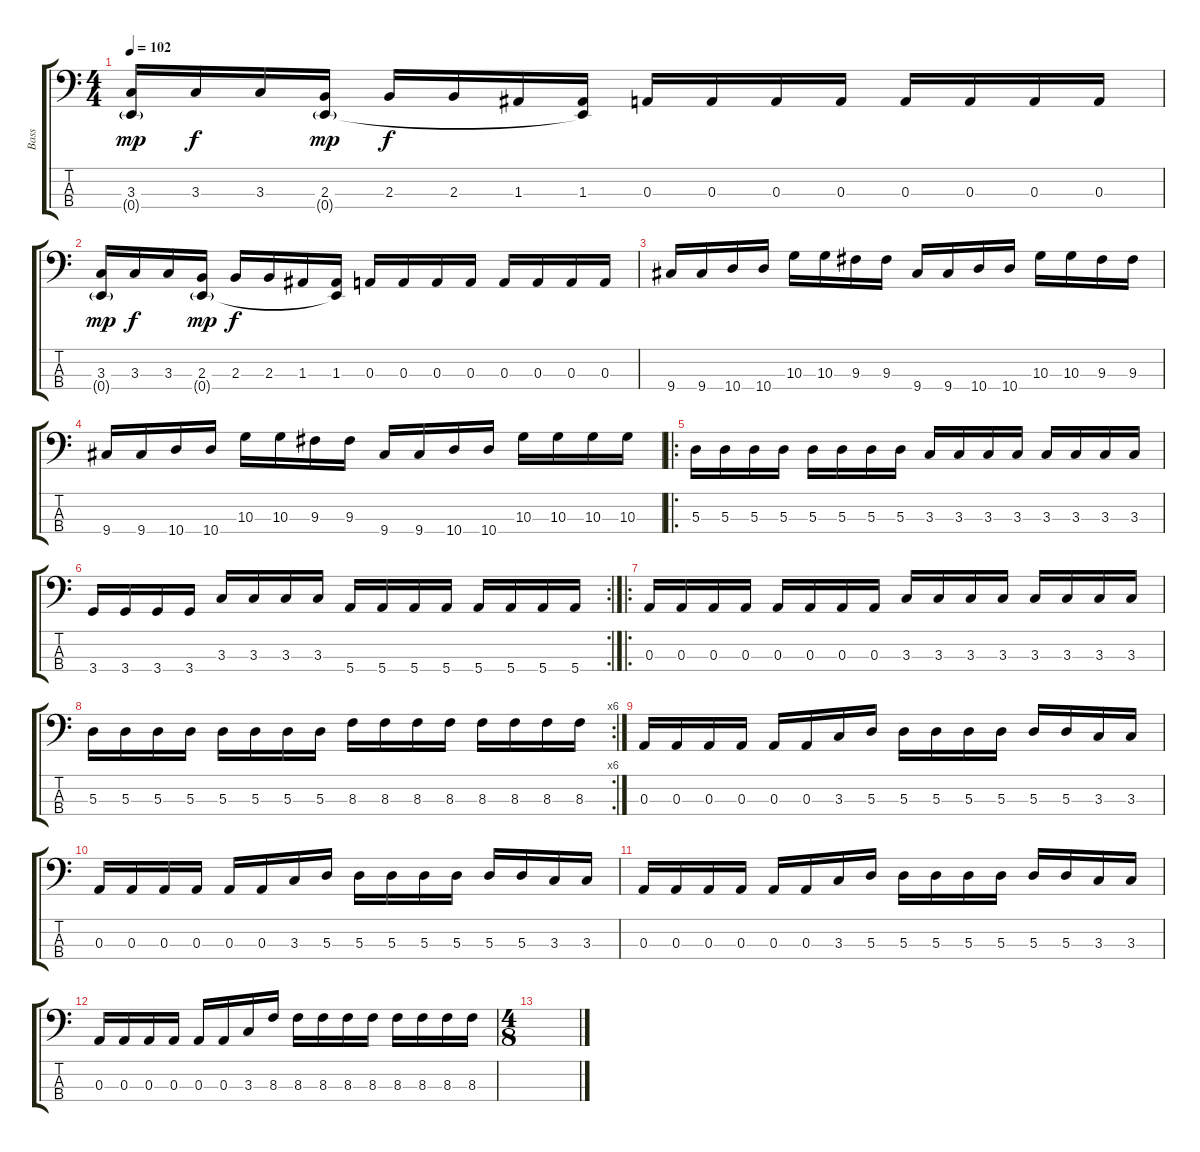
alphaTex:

\track ("Bass" "Bass") {instrument electricbassfinger}
\staff {score tabs}
\tuning (G2 D2 A1 E1) {hide}
\ts (4 4)
\tempo 102
\clef f4
\ks c
(3.3 0.4{g}).16{dy mp} 3.3.16{dy f} 3.3.16 (2.3 0.4{g}).16{dy mp} 2.3.16{dy f} 2.3.16 1.3.16 (1.3 0.4{t}).16 0.3.16 0.3.16 0.3.16 0.3.16 0.3.16 0.3.16 0.3.16 0.3.16 |
(3.3 0.4{g}).16{dy mp} 3.3.16{dy f} 3.3.16 (2.3 0.4{g}).16{dy mp} 2.3.16{dy f} 2.3.16 1.3.16 (1.3 0.4{t}).16 0.3.16 0.3.16 0.3.16 0.3.16 0.3.16 0.3.16 0.3.16 0.3.16 |
9.4.16 9.4.16 10.4.16 10.4.16 10.3.16 10.3.16 9.3.16 9.3.16 9.4.16 9.4.16 10.4.16 10.4.16 10.3.16 10.3.16 9.3.16 9.3.16 |
9.4.16 9.4.16 10.4.16 10.4.16 10.3.16 10.3.16 9.3.16 9.3.16 9.4.16 9.4.16 10.4.16 10.4.16 10.3.16 10.3.16 10.3.16 10.3.16 |
\ro
5.3.16 5.3.16 5.3.16 5.3.16 5.3.16 5.3.16 5.3.16 5.3.16 3.3.16 3.3.16 3.3.16 3.3.16 3.3.16 3.3.16 3.3.16 3.3.16 |
\rc 2
3.4.16 3.4.16 3.4.16 3.4.16 3.3.16 3.3.16 3.3.16 3.3.16 5.4.16 5.4.16 5.4.16 5.4.16 5.4.16 5.4.16 5.4.16 5.4.16 |
\ro
0.3.16 0.3.16 0.3.16 0.3.16 0.3.16 0.3.16 0.3.16 0.3.16 3.3.16 3.3.16 3.3.16 3.3.16 3.3.16 3.3.16 3.3.16 3.3.16 |
\rc 6
5.3.16 5.3.16 5.3.16 5.3.16 5.3.16 5.3.16 5.3.16 5.3.16 8.3.16 8.3.16 8.3.16 8.3.16 8.3.16 8.3.16 8.3.16 8.3.16 |
0.3.16 0.3.16 0.3.16 0.3.16 0.3.16 0.3.16 3.3.16 5.3.16 5.3.16 5.3.16 5.3.16 5.3.16 5.3.16 5.3.16 3.3.16 3.3.16 |
0.3.16 0.3.16 0.3.16 0.3.16 0.3.16 0.3.16 3.3.16 5.3.16 5.3.16 5.3.16 5.3.16 5.3.16 5.3.16 5.3.16 3.3.16 3.3.16 |
0.3.16 0.3.16 0.3.16 0.3.16 0.3.16 0.3.16 3.3.16 5.3.16 5.3.16 5.3.16 5.3.16 5.3.16 5.3.16 5.3.16 3.3.16 3.3.16 |
0.3.16 0.3.16 0.3.16 0.3.16 0.3.16 0.3.16 3.3.16 8.3.16 8.3.16 8.3.16 8.3.16 8.3.16 8.3.16 8.3.16 8.3.16 8.3.16 |
\ts (4 8)
